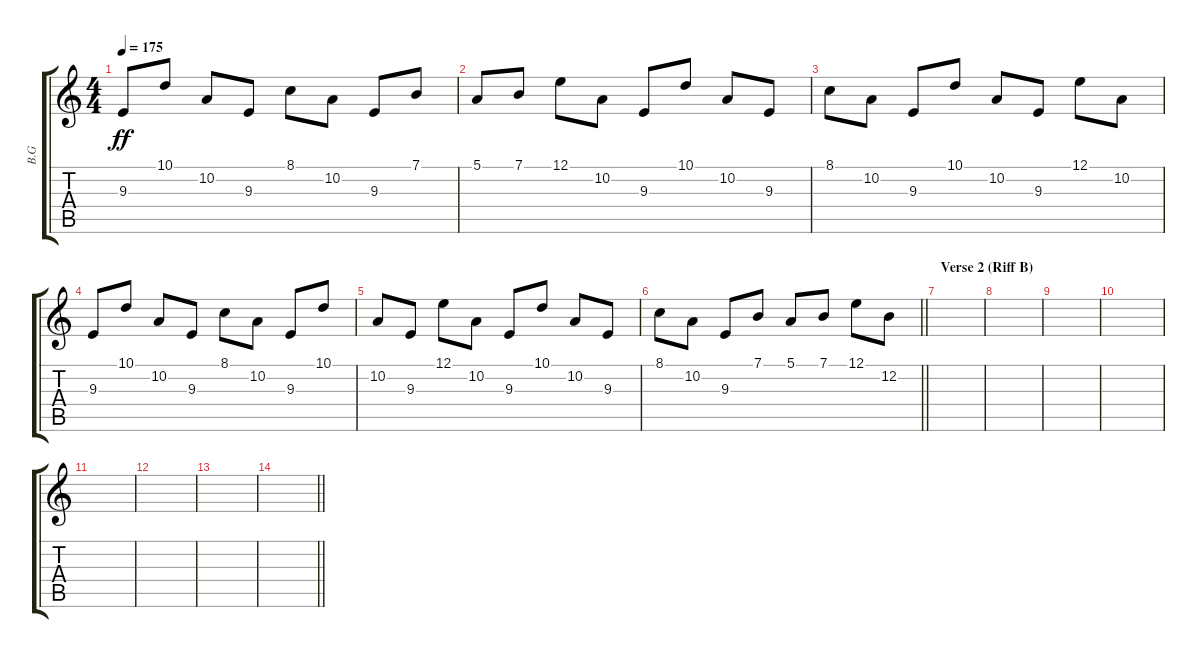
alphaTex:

\track ("B.G" "B.G") {instrument harpsichord}
\staff {score tabs}
\tuning (E4 B3 G3 D3 A2 E2) {hide}
\ts (4 4)
\tempo 175
\clef g2
\ks c
9.3.8{dy ff} 10.1.8 10.2.8 9.3.8 8.1.8 10.2.8 9.3.8 7.1.8 |
5.1.8 7.1.8 12.1.8 10.2.8 9.3.8 10.1.8 10.2.8 9.3.8 |
8.1.8 10.2.8 9.3.8 10.1.8 10.2.8 9.3.8 12.1.8 10.2.8 |
9.3.8 10.1.8 10.2.8 9.3.8 8.1.8 10.2.8 9.3.8 10.1.8 |
10.2.8 9.3.8 12.1.8 10.2.8 9.3.8 10.1.8 10.2.8 9.3.8 |
\barLineRight lightlight
8.1.8 10.2.8 9.3.8 7.1.8 5.1.8 7.1.8 12.1.8 12.2.8 |
\section ("" "Verse 2 (Riff B)")
|
|
|
|
|
|
|
\barLineRight lightlight
